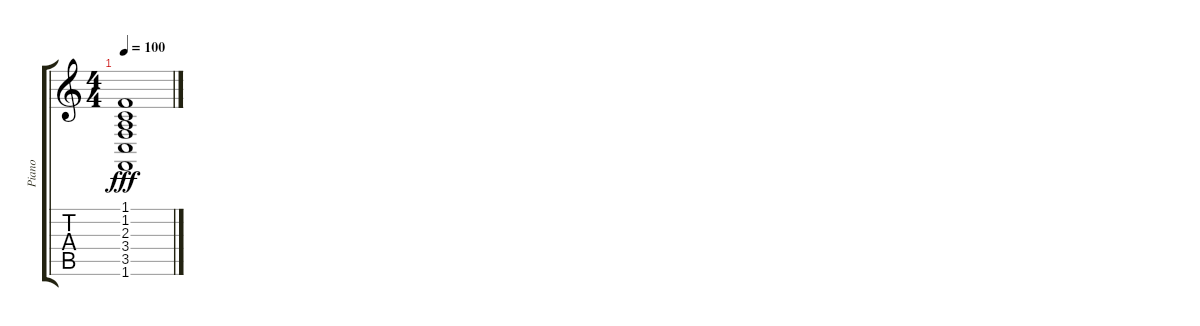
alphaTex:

\track ("Piano " "Piano ") {instrument brightacousticpiano}
\staff {score tabs}
\tuning (E4 B3 G3 D3 A2 E2) {hide}
\ts (4 4)
\tempo 100
\clef g2
\ks c
(1.1 1.2 2.3 3.4 3.5 1.6).1{dy fff}
